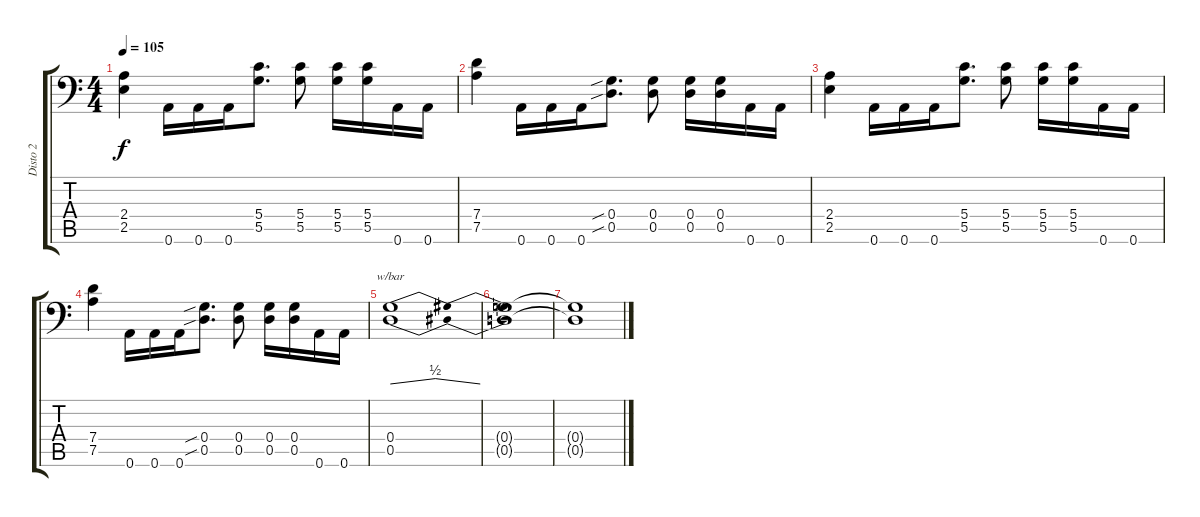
\track ("Disto 2" "Disto 2") {instrument distortionguitar}
\staff {score tabs}
\tuning (A3 E3 C3 G2 D2 A1) {hide}
\ts (4 4)
\tempo 105
\clef f4
\ks c
(2.4 2.5).4{dy f} 0.6.16 0.6.16 0.6.16 (5.4 5.5).8{d} (5.4 5.5).8 (5.4 5.5).16 (5.4 5.5).16 0.6.16 0.6.16 |
(7.4 7.5).4 0.6.16 0.6.16 0.6.16 (0.4{sib} 0.5{sib}).8{d} (0.4 0.5).8 (0.4 0.5).16 (0.4 0.5).16 0.6.16 0.6.16 |
(2.4 2.5).4 0.6.16 0.6.16 0.6.16 (5.4 5.5).8{d} (5.4 5.5).8 (5.4 5.5).16 (5.4 5.5).16 0.6.16 0.6.16 |
(7.4 7.5).4 0.6.16 0.6.16 0.6.16 (0.4{sib} 0.5{sib}).8{d} (0.4 0.5).8 (0.4 0.5).16 (0.4 0.5).16 0.6.16 0.6.16 |
(0.4 0.5).1{tbe (dip default 0 0 30 2 60 0)} |
(0.4{t} 0.5{t}).1 |
(0.4{t} 0.5{t}).1
